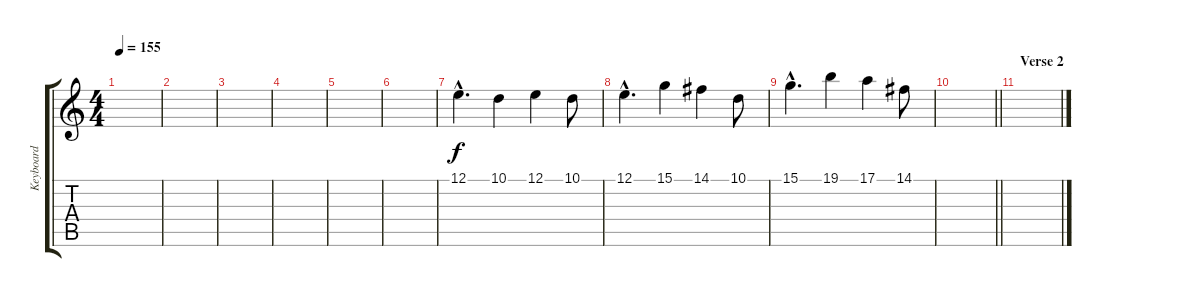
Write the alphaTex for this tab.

\track ("Keyboard" "Keyboard") {instrument orchestrahit}
\staff {score tabs}
\tuning (E4 B3 G3 D3 A2 E2) {hide}
\ts (4 4)
\tempo 155
\clef g2
\ks c
|
|
|
|
|
|
12.1{hac}.4{d} 10.1.4 12.1.4 10.1.8 |
12.1{hac}.4{d} 15.1.4 14.1.4 10.1.8 |
15.1{hac}.4{d} 19.1.4 17.1.4 14.1.8 |
\barLineRight lightlight
|
\section ("" "Verse 2")
